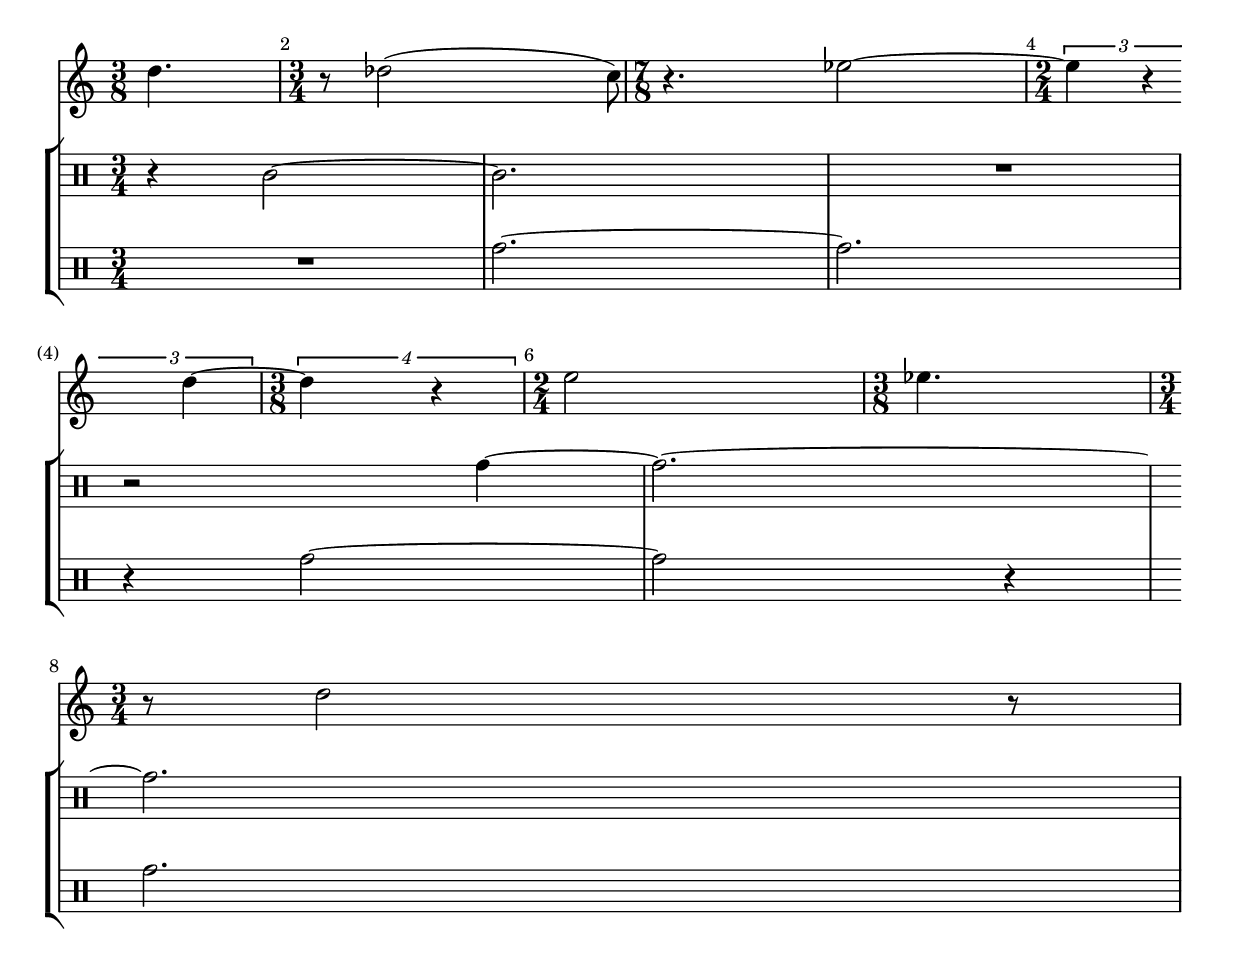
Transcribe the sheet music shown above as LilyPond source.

%% DO NOT EDIT this file manually; it is automatically
%% generated from LSR http://lsr.dsi.unimi.it
%% Make any changes in LSR itself, or in Documentation/snippets/new/ ,
%% and then run scripts/auxiliar/makelsr.py
%%
%% This file is in the public domain.
\version "2.16.0"

\header {
  lsrtags = "contemporary-notation, percussion, real-music, really-cool, rhythms"

  texidoc = "
In the following snippet, two parts have a completely different time
signature, yet remain synchronized. The bar lines can no longer be
printed at the @code{Score} level; to allow independent bar lines in
each part, the @code{Default_barline_engraver} and
@code{Timing_translator} are moved from the @code{Score} context to the
@code{Staff} context.

If bar numbers are required, the @code{Bar_number_engraver} should also
be moved, since it relies on properties set by the
@code{Timing_translator}; a @code{\\with} block can be used to add bar
numbers to the relevant staff.



"
  doctitle = "Printing music with different time signatures"
} % begin verbatim

\paper {
  indent = #0
  ragged-right = ##t
}

global = { \time 3/4 { s2.*3 } \bar "" \break { s2.*3 } }

\layout {
  \context {
    \Score
    \remove "Timing_translator"
    \remove "Default_bar_line_engraver"
    \remove "Bar_number_engraver"
    \override SpacingSpanner #'uniform-stretching = ##t
    \override SpacingSpanner #'strict-note-spacing = ##t
    proportionalNotationDuration = #(ly:make-moment 1 64)
  }
  \context {
    \Staff
    \consists "Timing_translator"
    \consists "Default_bar_line_engraver"
  }
  \context {
    \Voice
    \remove "Forbid_line_break_engraver"
    tupletFullLength = ##t
  }
}

Bassklarinette = \new Staff \with {
  \consists "Bar_number_engraver"
  barNumberVisibility = #(every-nth-bar-number-visible 2)
  \override BarNumber #'break-visibility = #end-of-line-invisible
} <<
  \global {
    \bar "|"
    \clef treble
    \time 3/8
    d''4.

    \bar "|"
    \time 3/4
    r8 des''2( c''8)

    \bar "|"
    \time 7/8
    r4. ees''2 ~

    \bar "|"
    \time 2/4
    \tupletUp
    \times 2/3 { ees''4 r4 d''4 ~ }

    \bar "|"
    \time 3/8
    \tupletUp
    \times 3/4 { d''4 r4 }

    \bar "|"
    \time 2/4
    e''2

    \bar "|"
    \time 3/8
    es''4.

    \bar "|"
    \time 3/4
    r8 d''2 r8
    \bar "|"
  }
>>

Perkussion = \new StaffGroup <<
  \new Staff <<
    \global {
      \bar "|"
      \clef percussion
      \time 3/4
      r4 c'2 ~

      \bar "|"
      c'2.

      \bar "|"
      R2.

      \bar "|"
      r2 g'4 ~

      \bar "|"
      g'2. ~

      \bar "|"
      g'2.
    }
  >>
  \new Staff <<
    \global {
      \bar "|"
      \clef percussion
      \time 3/4
      R2.

      \bar "|"
      g'2. ~

      \bar "|"
      g'2.

      \bar "|"
      r4 g'2 ~

      \bar "|"
      g'2 r4

      \bar "|"
      g'2.
    }
  >>
>>

\score {
  <<
    \Bassklarinette
    \Perkussion
  >>
}
